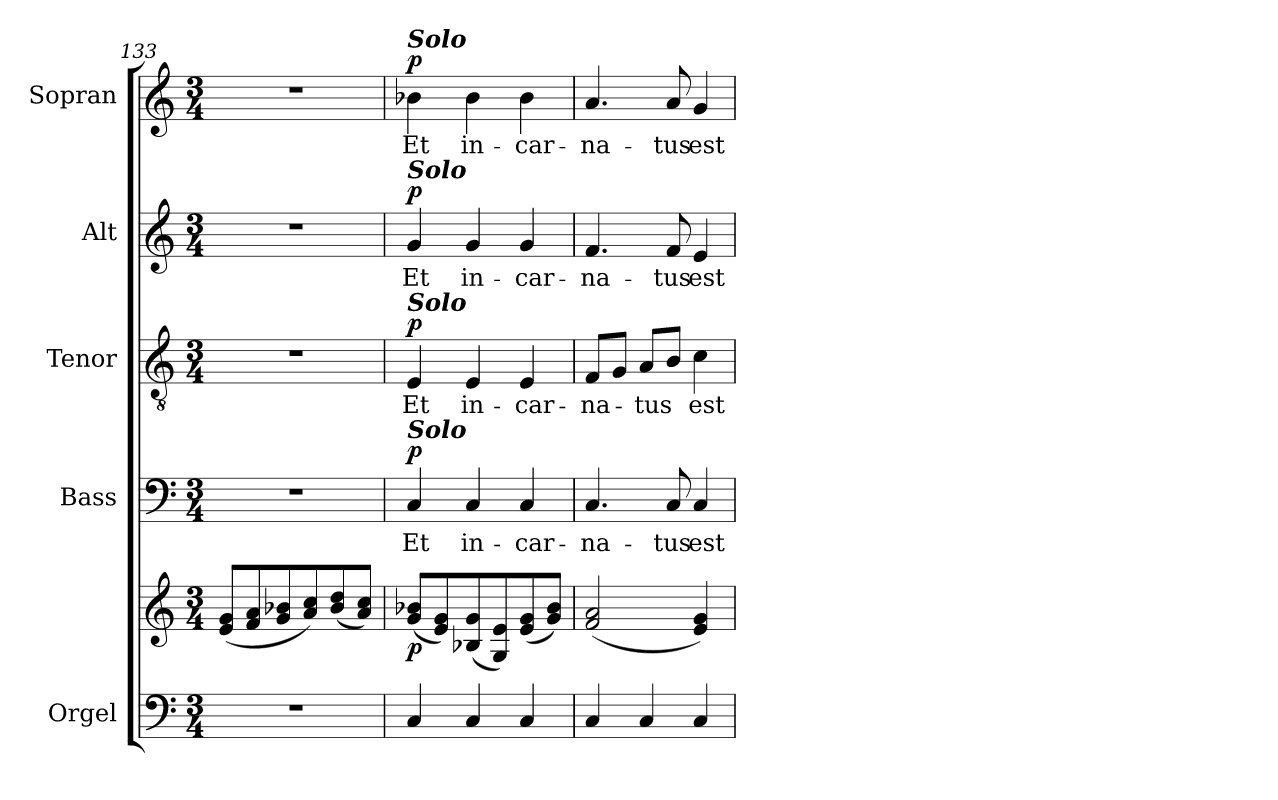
**kern	**kern	**dynam	**kern	**text	**dynam	**kern	**text	**dynam	**kern	**text	**dynam	**kern	**text	**dynam
*part5	*part5	*part5	*part4	*part4	*part4	*part3	*part3	*part3	*part2	*part2	*part2	*part1	*part1	*part1
*staff6	*staff5	*staff5/6	*staff4	*staff4	*staff4	*staff3	*staff3	*staff3	*staff2	*staff2	*staff2	*staff1	*staff1	*staff1
*I"Orgel	*	*	*I"Bass	*	*	*I"Tenor	*	*	*I"Alt	*	*	*I"Sopran	*	*
*	*	*	*I'B.	*	*	*I'T.	*	*	*I'A.	*	*	*I'S.	*	*
*clefF4	*clefG2	*	*clefF4	*	*	*clefGv2	*	*	*clefG2	*	*	*clefG2	*	*
*k[]	*k[]	*	*k[]	*	*	*k[]	*	*	*k[]	*	*	*k[]	*	*
*C:	*C:	*	*C:	*	*	*C:	*	*	*C:	*	*	*C:	*	*
*M3/4	*M3/4	*	*M3/4	*	*	*M3/4	*	*	*M3/4	*	*	*M3/4	*	*
=133	=133	=133	=133	=133	=133	=133	=133	=133	=133	=133	=133	=133	=133	=133
2.r	(<8e/ 8g/L	.	2.r	.	.	2.r	.	.	2.r	.	.	2.r	.	.
.	8f/ 8a/	.	.	.	.	.	.	.	.	.	.	.	.	.
.	8g/ 8b-X/	.	.	.	.	.	.	.	.	.	.	.	.	.
.	8a/ 8cc/)	.	.	.	.	.	.	.	.	.	.	.	.	.
.	(<8b-/ 8dd/	.	.	.	.	.	.	.	.	.	.	.	.	.
.	8a/ 8cc/J)	.	.	.	.	.	.	.	.	.	.	.	.	.
=134	=134	=134	=134	=134	=134	=134	=134	=134	=134	=134	=134	=134	=134	=134
!	!	!	!	!	!	!	!	!	!	!	!	!LO:TX:a:Bi:t=Solo	!	!
!	!	!	!	!	!	!	!	!	!LO:TX:a:Bi:t=Solo	!	!	!	!	!
!	!	!	!	!	!	!LO:TX:a:Bi:t=Solo	!	!	!	!	!	!	!	!
!	!	!	!LO:TX:a:Bi:t=Solo	!	!	!	!	!	!	!	!	!	!	!
!	!	!LO:DY:b	!	!LO:LY:b	!LO:DY:a	!	!LO:LY:b	!LO:DY:a	!	!LO:LY:b	!LO:DY:a	!	!LO:LY:b	!LO:DY:a
4C/	(<8g/ 8b-X/L	p	4C/	Et	p	4E/	Et	p	4g/	Et	p	4b-X\	Et	p
.	8e/ 8g/)	.	.	.	.	.	.	.	.	.	.	.	.	.
!	!	!	!	!LO:LY:b	!	!	!LO:LY:b	!	!	!LO:LY:b	!	!	!LO:LY:b	!
4C/	(<8B-X/ 8g/	.	4C/	in-	.	4E/	in-	.	4g/	in-	.	4b-\	in-	.
.	8G/ 8e/)	.	.	.	.	.	.	.	.	.	.	.	.	.
!	!	!	!	!LO:LY:b	!	!	!LO:LY:b	!	!	!LO:LY:b	!	!	!LO:LY:b	!
4C/	(<8e/ 8g/	.	4C/	-car-	.	4E/	-car-	.	4g/	-car-	.	4b-\	-car-	.
.	8g/ 8b-/J)	.	.	.	.	.	.	.	.	.	.	.	.	.
=135	=135	=135	=135	=135	=135	=135	=135	=135	=135	=135	=135	=135	=135	=135
!	!	!	!	!LO:LY:b	!	!	!LO:LY:b	!	!	!LO:LY:b	!	!	!LO:LY:b	!
4C/	(<2f/ 2a/	.	4.C/	-na-	.	8F/L	-na-	.	4.f/	-na-	.	4.a/	-na-	.
.	.	.	.	.	.	8G/J	.	.	.	.	.	.	.	.
!	!	!	!	!	!	!	!LO:LY:b	!	!	!	!	!	!	!
4C/	.	.	.	.	.	8A/L	-tus	.	.	.	.	.	.	.
!	!	!	!	!LO:LY:b	!	!	!	!	!	!LO:LY:b	!	!	!LO:LY:b	!
.	.	.	8C/	-tus	.	8B/J	.	.	8f/	-tus	.	8a/	-tus	.
!	!	!	!	!LO:LY:b	!	!	!LO:LY:b	!	!	!LO:LY:b	!	!	!LO:LY:b	!
4C/	4e/ 4g/)	.	4C/	est	.	4c\	est	.	4e/	est	.	4g/	est	.
=	=	=	=	=	=	=	=	=	=	=	=	=	=	=
*-	*-	*-	*-	*-	*-	*-	*-	*-	*-	*-	*-	*-	*-	*-
